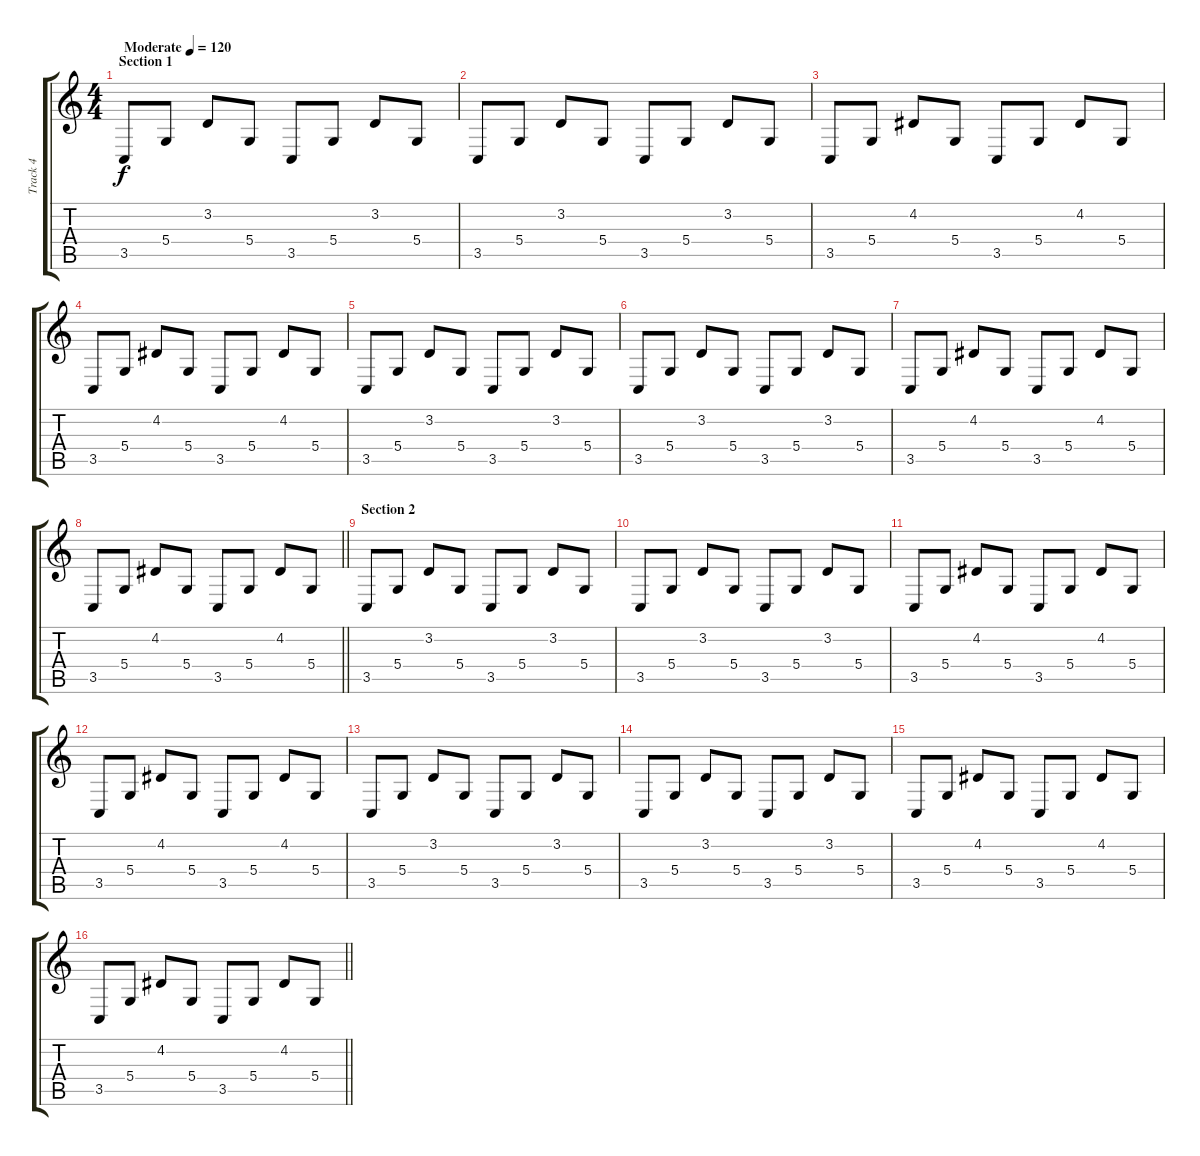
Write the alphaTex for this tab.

\track ("Track 4" "Track 4") {instrument acousticgrandpiano}
\staff {score tabs}
\tuning (E4 B3 G3 D3 A2 E2) {hide}
\ts (4 4)
\section ("" "Section 1")
\tempo (120 "Moderate")
\clef g2
\ks c
3.5.8{dy f instrument acousticgrandpiano} 5.4.8 3.2.8 5.4.8 3.5.8 5.4.8 3.2.8 5.4.8 |
3.5.8 5.4.8 3.2.8 5.4.8 3.5.8 5.4.8 3.2.8 5.4.8 |
3.5.8 5.4.8 4.2.8 5.4.8 3.5.8 5.4.8 4.2.8 5.4.8 |
3.5.8 5.4.8 4.2.8 5.4.8 3.5.8 5.4.8 4.2.8 5.4.8 |
3.5.8 5.4.8 3.2.8 5.4.8 3.5.8 5.4.8 3.2.8 5.4.8 |
3.5.8 5.4.8 3.2.8 5.4.8 3.5.8 5.4.8 3.2.8 5.4.8 |
3.5.8 5.4.8 4.2.8 5.4.8 3.5.8 5.4.8 4.2.8 5.4.8 |
\barLineRight lightlight
3.5.8 5.4.8 4.2.8 5.4.8 3.5.8 5.4.8 4.2.8 5.4.8 |
\section ("" "Section 2")
3.5.8 5.4.8 3.2.8 5.4.8 3.5.8 5.4.8 3.2.8 5.4.8 |
3.5.8 5.4.8 3.2.8 5.4.8 3.5.8 5.4.8 3.2.8 5.4.8 |
3.5.8 5.4.8 4.2.8 5.4.8 3.5.8 5.4.8 4.2.8 5.4.8 |
3.5.8 5.4.8 4.2.8 5.4.8 3.5.8 5.4.8 4.2.8 5.4.8 |
3.5.8 5.4.8 3.2.8 5.4.8 3.5.8 5.4.8 3.2.8 5.4.8 |
3.5.8 5.4.8 3.2.8 5.4.8 3.5.8 5.4.8 3.2.8 5.4.8 |
3.5.8 5.4.8 4.2.8 5.4.8 3.5.8 5.4.8 4.2.8 5.4.8 |
\barLineRight lightlight
3.5.8 5.4.8 4.2.8 5.4.8 3.5.8 5.4.8 4.2.8 5.4.8
